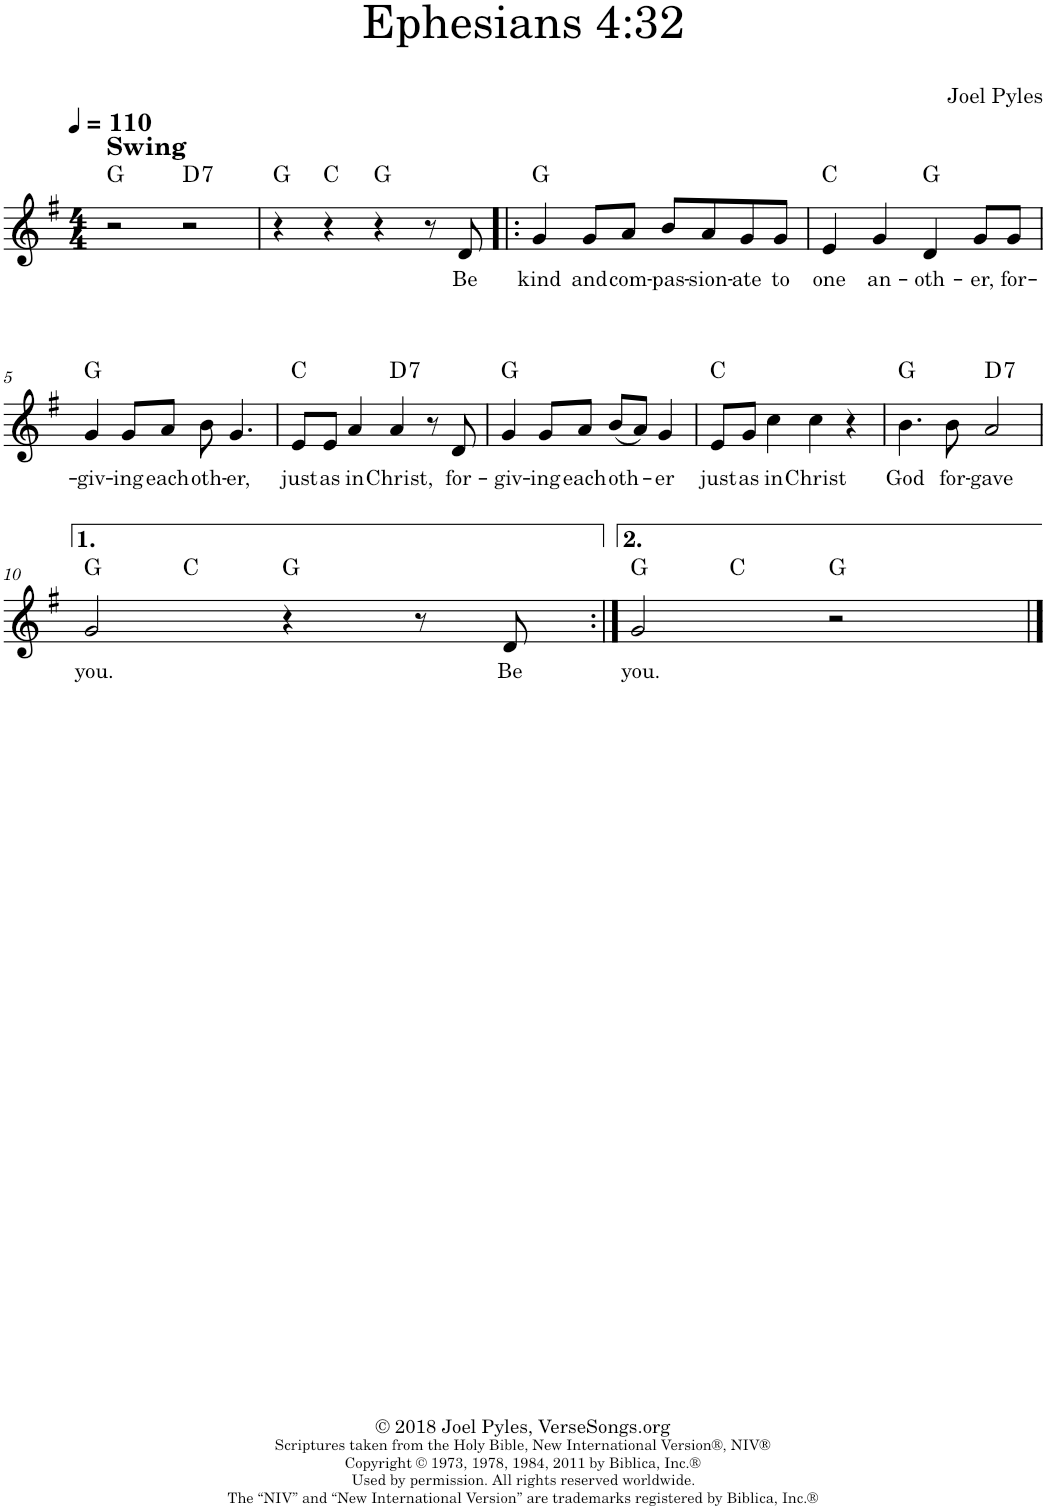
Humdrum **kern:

**kern	**text	**harte
*part1	*part1	*part1
*staff1	*staff1	*
*I"Piano	*	*
*I'Pno.	*	*
*clefG2	*	*
*k[f#]	*	*
*M4/4	*	*
*MM110	*	*
=1	=1	=1
!LO:TX:a:B:t=Swing	!	!
2r	.	G:maj
!	!	!LO:H:kt=7
2r	.	D:7
=2	=2	=2
4r	.	G:maj
4r	.	C:maj
4r	.	G:maj
8r	.	.
!	!LO:LY:b	!
8d/	Be	.
=3!|:	=3!|:	=3!|:
!	!LO:LY:b	!
4g/	kind	G:maj
!	!LO:LY:b	!
8g/L	and	.
!	!LO:LY:b	!
8a/J	com-	.
!	!LO:LY:b	!
8b/L	-pas-	.
!	!LO:LY:b	!
8a/	-sion-	.
!	!LO:LY:b	!
8g/	-ate	.
!	!LO:LY:b	!
8g/J	to	.
=4	=4	=4
!	!LO:LY:b	!
4e/	one	C:maj
!	!LO:LY:b	!
4g/	an-	.
!	!LO:LY:b	!
4d/	-oth-	G:maj
!	!LO:LY:b	!
8g/L	-er,	.
!	!LO:LY:b	!
8g/J	for-	.
!!LO:LB:g=z
=5	=5	=5
!	!LO:LY:b	!
4g/	-giv-	G:maj
!	!LO:LY:b	!
8g/L	-ing	.
!	!LO:LY:b	!
8a/J	each	.
!	!LO:LY:b	!
8b\	oth-	.
!	!LO:LY:b	!
4.g/	-er,	.
=6	=6	=6
!	!LO:LY:b	!
8e/L	just	C:maj
!	!LO:LY:b	!
8e/J	as	.
!	!LO:LY:b	!
4a/	in	.
!	!LO:LY:b	!LO:H:kt=7
4a/	Christ,	D:7
8r	.	.
!	!LO:LY:b	!
8d/	for-	.
=7	=7	=7
!	!LO:LY:b	!
4g/	-giv-	G:maj
!	!LO:LY:b	!
8g/L	-ing	.
!	!LO:LY:b	!
8a/J	each	.
!	!LO:LY:b	!
(8b/L	oth-	.
8a/J)	.	.
!	!LO:LY:b	!
4g/	-er	.
=8	=8	=8
!	!LO:LY:b	!
8e/L	just	C:maj
!	!LO:LY:b	!
8g/J	as	.
!	!LO:LY:b	!
4cc\	in	.
!	!LO:LY:b	!
4cc\	Christ	.
4r	.	.
=9	=9	=9
!	!LO:LY:b	!
4.b\	God	G:maj
!	!LO:LY:b	!
8b\	for-	.
!	!LO:LY:b	!LO:H:kt=7
2a/	-gave	D:7
!!LO:LB:g=z
=10	=10	=10
!	!LO:LY:b	!
*^	*	*
2g/	4ryy	you.	G:maj
.	2.ryy	.	C:maj
4r	.	.	G:maj
8r	.	.	.
!	!	!LO:LY:b	!
8d/	.	Be	.
=11:|!	=11:|!	=11:|!	=11:|!
!	!	!LO:LY:b	!
2g/	4ryy	you.	G:maj
.	2.ryy	.	C:maj
2r	.	.	G:maj
*v	*v	*	*
==	==	==
*-	*-	*-
